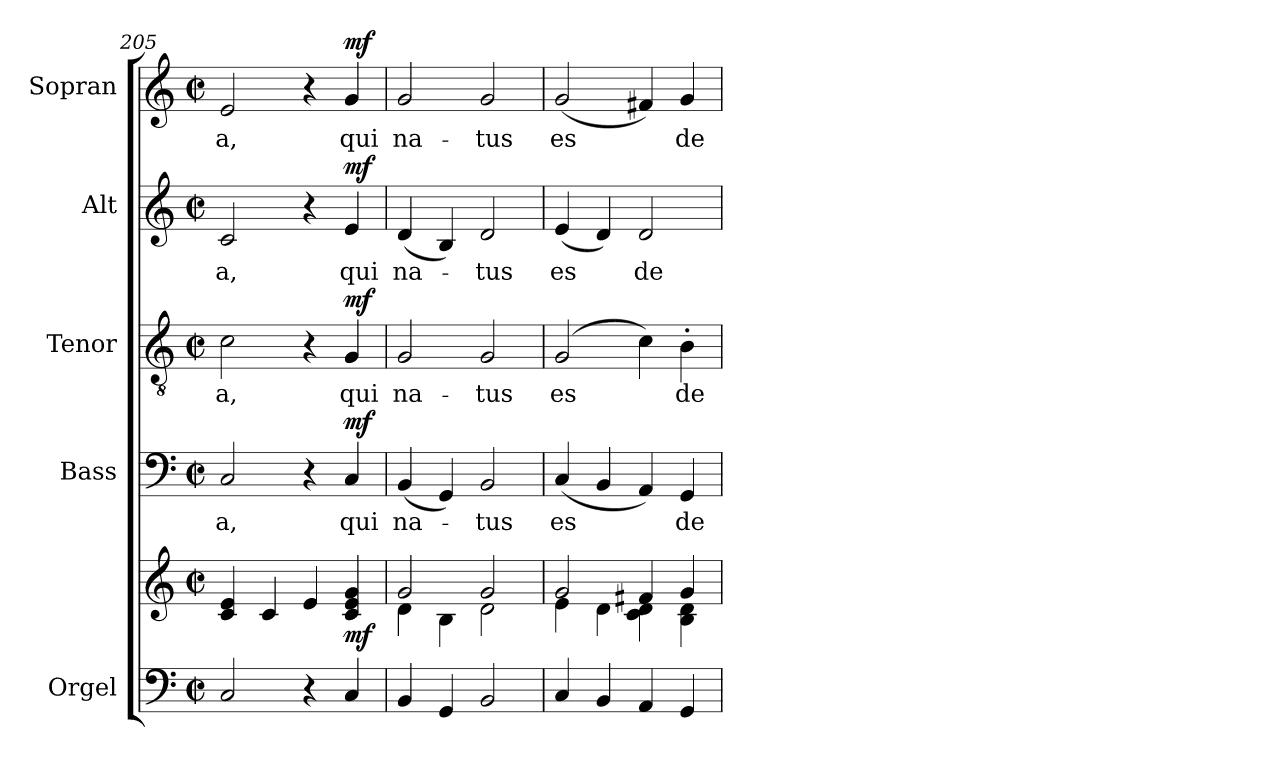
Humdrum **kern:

**kern	**kern	**dynam	**kern	**text	**dynam	**kern	**text	**dynam	**kern	**text	**dynam	**kern	**text	**dynam
*part5	*part5	*part5	*part4	*part4	*part4	*part3	*part3	*part3	*part2	*part2	*part2	*part1	*part1	*part1
*staff6	*staff5	*staff5/6	*staff4	*staff4	*staff4	*staff3	*staff3	*staff3	*staff2	*staff2	*staff2	*staff1	*staff1	*staff1
*I"Orgel	*	*	*I"Bass	*	*	*I"Tenor	*	*	*I"Alt	*	*	*I"Sopran	*	*
*I'Org.	*	*	*I'B.	*	*	*I'T.	*	*	*I'A.	*	*	*I'S.	*	*
*clefF4	*clefG2	*	*clefF4	*	*	*clefGv2	*	*	*clefG2	*	*	*clefG2	*	*
*k[]	*k[]	*	*k[]	*	*	*k[]	*	*	*k[]	*	*	*k[]	*	*
*C:	*C:	*	*C:	*	*	*C:	*	*	*C:	*	*	*C:	*	*
*M2/2	*M2/2	*	*M2/2	*	*	*M2/2	*	*	*M2/2	*	*	*M2/2	*	*
*met(c|)	*met(c|)	*	*met(c|)	*	*	*met(c|)	*	*	*met(c|)	*	*	*met(c|)	*	*
=205	=205	=205	=205	=205	=205	=205	=205	=205	=205	=205	=205	=205	=205	=205
!	!	!	!	!LO:LY:b	!	!	!LO:LY:b	!	!	!LO:LY:b	!	!	!LO:LY:b	!
2C/	4c/ 4e/	.	2C/	-a,	.	2c\	-a,	.	2c/	-a,	.	2e/	-a,	.
.	4c/	.	.	.	.	.	.	.	.	.	.	.	.	.
4r	4e/	.	4r	.	.	4r	.	.	4r	.	.	4r	.	.
!	!	!LO:DY:b	!	!LO:LY:b	!LO:DY:a	!	!LO:LY:b	!LO:DY:a	!	!LO:LY:b	!LO:DY:a	!	!LO:LY:b	!LO:DY:a
4C/	4c/ 4e/ 4g/	mf	4C/	qui	mf	4G/	qui	mf	4e/	qui	mf	4g/	qui	mf
=206	=206	=206	=206	=206	=206	=206	=206	=206	=206	=206	=206	=206	=206	=206
*	*^	*	*	*	*	*	*	*	*	*	*	*	*	*
!	!	!	!	!	!LO:LY:b	!	!	!LO:LY:b	!	!	!LO:LY:b	!	!	!LO:LY:b	!
4BB/	2g/	4d\	.	(<4BB/	na-	.	2G/	na-	.	(<4d/	na-	.	2g/	na-	.
4GG/	.	4B\	.	4GG/)	.	.	.	.	.	4B/)	.	.	.	.	.
!	!	!	!	!	!LO:LY:b	!	!	!LO:LY:b	!	!	!LO:LY:b	!	!	!LO:LY:b	!
2BB/	2g/	2d\	.	2BB/	-tus	.	2G/	-tus	.	2d/	-tus	.	2g/	-tus	.
!!LO:LB:g=z
=207	=207	=207	=207	=207	=207	=207	=207	=207	=207	=207	=207	=207	=207	=207	=207
!	!	!	!	!	!LO:LY:b	!	!	!LO:LY:b	!	!	!LO:LY:b	!	!	!LO:LY:b	!
4C/	2g/	4e\	.	(<4C/	es	.	(2G/	es	.	(<4e/	es	.	(<2g/	es	.
4BB/	.	4d\	.	4BB/	.	.	.	.	.	4d/)	.	.	.	.	.
!	!	!	!	!	!	!	!	!	!	!	!LO:LY:b	!	!	!	!
4AA/	4f#X/	4c\ 4d\	.	4AA/)	.	.	4c\)	.	.	2d/	de	.	4f#X/)	.	.
!	!	!	!	!	!LO:LY:b	!	!	!LO:LY:b	!	!	!	!	!	!LO:LY:b	!
4GG/	4g/	4B\ 4d\	.	4GG/	de	.	4B'>\	de	.	.	.	.	4g/	de	.
*	*v	*v	*	*	*	*	*	*	*	*	*	*	*	*	*
=	=	=	=	=	=	=	=	=	=	=	=	=	=	=
*-	*-	*-	*-	*-	*-	*-	*-	*-	*-	*-	*-	*-	*-	*-
